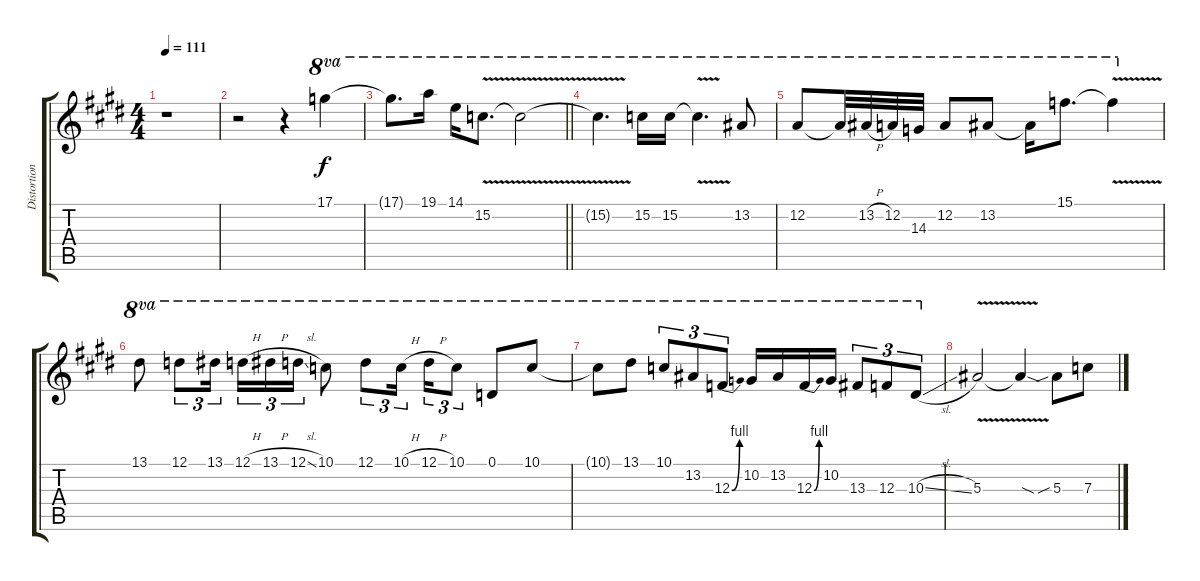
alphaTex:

\track ("Distortion" "Distortion") {instrument distortionguitar}
\staff {score tabs}
\tuning (D4 A3 F3 C3 G2 C2) {hide}
\ts (4 4)
\tempo 111
\clef g2
\ks c#minor
r.1{dy f} |
r.2 r.4 17.1.4{ot 8va} |
\barLineRight lightlight
17.1{t}.8{d ot 8va} 19.1.16{ot 8va} 14.1.16{ot 8va} 15.2{v}.8{d ot 8va} 15.2{v t}.2{ot 8va} |
\section ("" " ")
15.2{v t}.4{d ot 8va} 15.2.16{ot 8va} 15.2.16{ot 8va} 15.2{v t}.4{d ot 8va} 13.2.8{ot 8va} |
12.2.8{ot 8va} 12.2{t}.32{ot 8va} 13.2{h}.32{ot 8va} 12.2.32{ot 8va} 14.3.32{ot 8va} 12.2.8{ot 8va} 13.2.8{ot 8va} 13.2{t}.16{ot 8va} 15.1.8{d ot 8va} 15.1{v t}.4{ot 8va} |
13.1.8{ot 8va} 12.1.8{tu (3 2) ot 8va} 13.1.16{tu (3 2) ot 8va} 12.1{h}.16{tu (3 2) ot 8va} 13.1{h}.16{tu (3 2) ot 8va} 12.1{sl}.16{tu (3 2) ot 8va} 10.1.8{ot 8va} 12.1.8{tu (3 2) ot 8va} 10.1{h}.16{tu (3 2) ot 8va beam splitsecondary} 12.1{h}.16{tu (3 2) ot 8va} 10.1.8{tu (3 2) ot 8va} 0.1.8{ot 8va} 10.1.8{ot 8va} |
10.1{t}.8{ot 8va} 13.1.8{ot 8va} 10.1.8{tu (3 2) ot 8va} 13.2.8{tu (3 2) ot 8va} 12.3{be (bend 0 0 60 4)}.8{tu (3 2) ot 8va} 10.2.16{ot 8va} 13.2.16{ot 8va} 12.3{be (bend 0 0 60 4)}.16{ot 8va} 10.2.16{ot 8va} 13.3.8{tu (3 2) ot 8va} 12.3.8{tu (3 2) ot 8va} 10.3{sl}.8{tu (3 2) ot 8va} |
5.3{v}.2 5.3{sod t}.4 5.3{sib}.8 7.3.8
